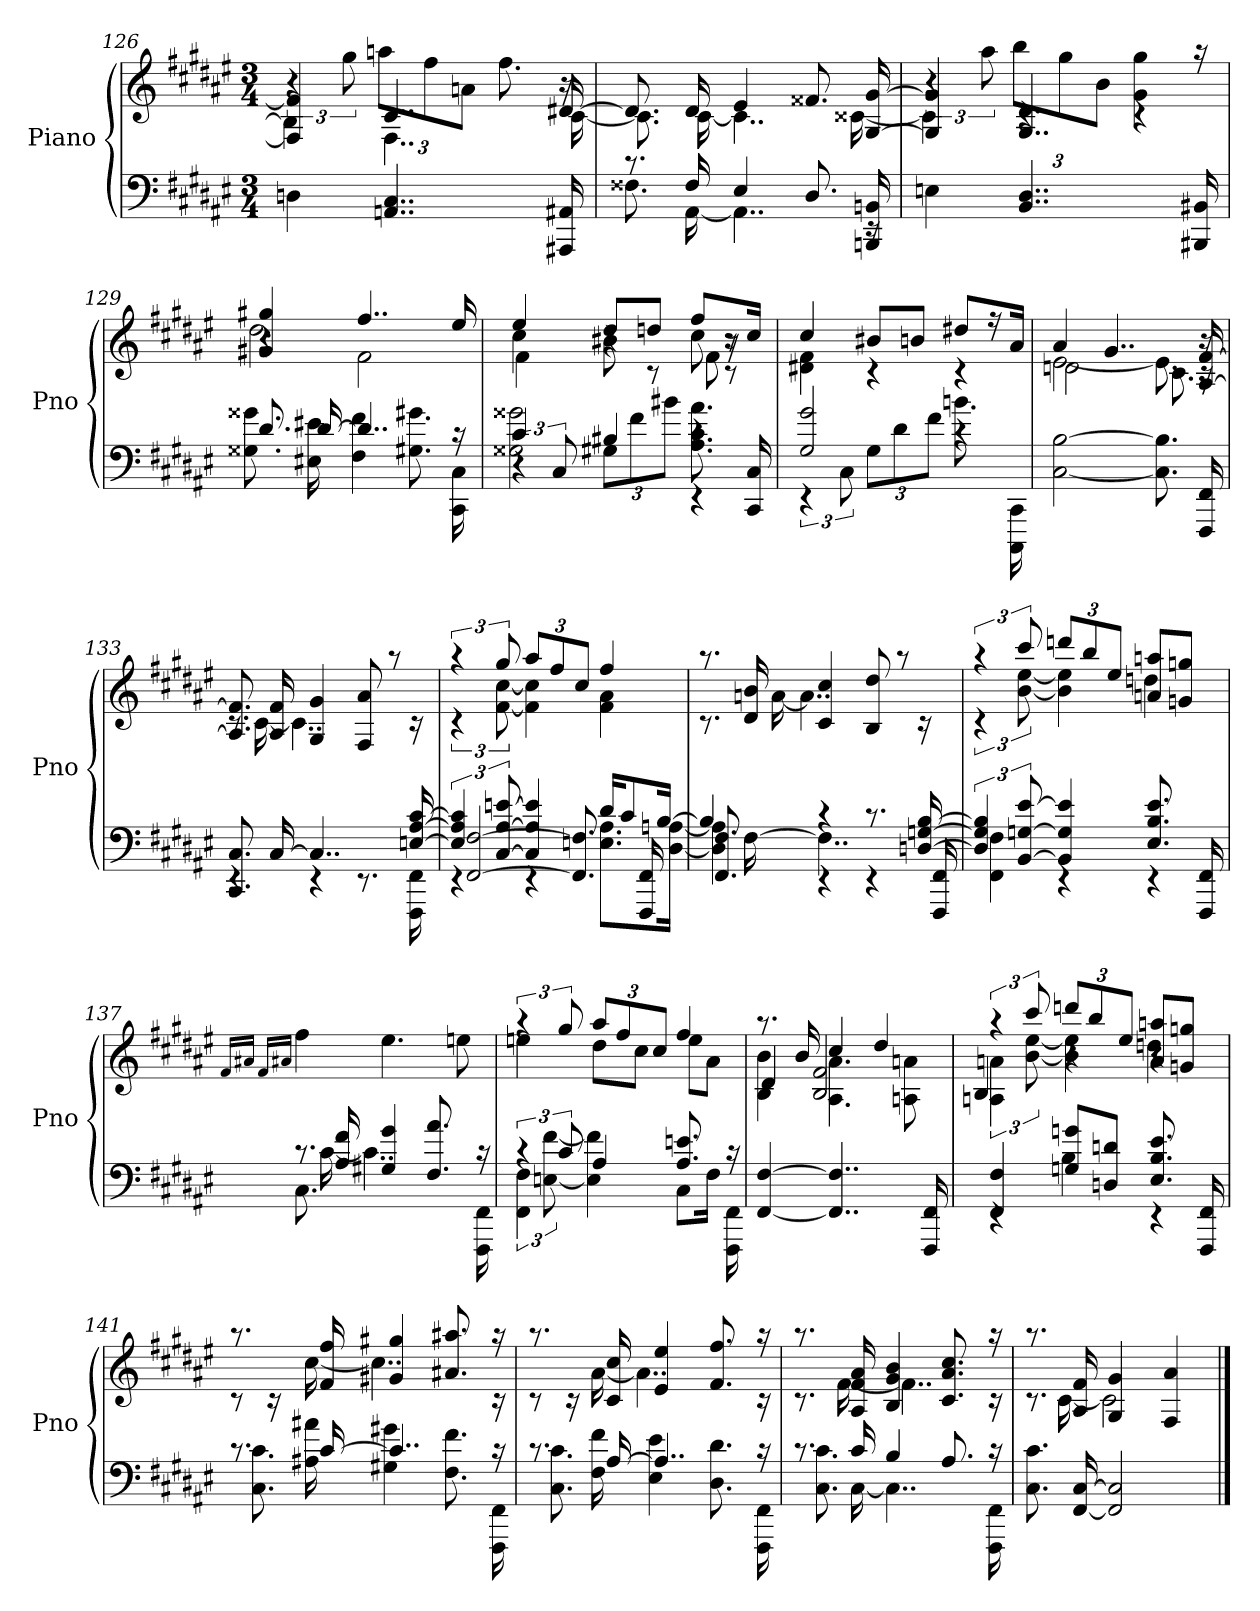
**kern	**kern
*part1	*part1
*staff2	*staff1
*I"Piano	*
*I'Pno	*
*clefF4	*clefG2
*k[f#c#g#d#a#e#]	*k[f#c#g#d#a#e#]
*M3/4	*M3/4
=126	=126
*	*^
*	*	*^
4Dn	4F#] 4f#]	4B#]	6r
.	.	.	12gg#\
4..AAn 4..C#	4..c#	4..F#	12aan\L
.	.	.	12ff#\
.	.	.	12an\J
.	.	.	8.ff#\
16AAA#X 16AA#X	[16d#X	[16c#	16r
*	*	*v	*v
=127	=127	=127
*^	*	*
8.rc	8.F##X	8.d#]	8.c#]
16F##	[16AA#	16d#	[16c#
4E#	4..AA#]	4e#	4..c#]
8.D#	.	8.f##X	.
16BBBn 16BBn	16rEE	[16G# [16g#	[16c##X
*v	*v	*	*
=128	=128	=128
*	*	*^
4En	4G#] 4g#]	4c##]	6r
.	.	.	12aa#\
4..BB 4..D#	4..G# 4..d#	4rc	12bb\L
.	.	.	12gg#\
.	.	.	12b\J
.	.	4rc	4g#\ 4gg#\
16BBB#X 16BB#X	16raa	.	.
=129	=129	=129	=129
*^	*	*	*
8.d#	8.G##X 8.g##X	4g#X 4gg#X	2.dd#	4r
[16d#	16E#X 16e#X	.	.	.
4..d#]	4F# 4f#	4..ff#	.	2f#\
.	8.G#X 8.g#X	.	.	.
16rc	16CC# 16C#	16ee#	.	.
=130	=130	=130	=130	=130
*	*^	*	*	*
4c#	2G##X 2g##X	6r	4ee#	4cc#	4f#\
.	.	12C#/	.	.	.
4B#X	.	12G#X\L	8dd#L	8b#X	4r
.	.	12f#\	.	.	.
.	.	.	8ddnJ	8rc	.
.	.	12b#X\J	.	.	.
4rc	4rEE	8.A#\ 8.c#\ 8.a#\	8ff#L	8cc#	8f#\
.	.	.	16r	8rc	8r
.	.	16CC#/ 16C#/	16cc#Jk	.	.
*	*v	*v	*	*	*
*	*	*	*v	*v
=131	=131	=131	=131
2G# 2g#	6rEE	4cc#	4d#X 4f#
.	12C#	.	.
.	12G#L	8b#XL	4rc
.	12d#	.	.
.	.	8bnJ	.
.	12f#J	.	.
4rc	8.bn	8dd#XL	4rc
.	.	16r	.
.	16CCC# 16CC#	16a#Jk	.
*v	*v	*	*
=132	=132	=132
*	*	*^
[2C# [2B	4a#	[2e#	2dn\
.	4..g#	.	.
8.C#] 8.B]	.	8.e#]	8.c#\
16FFF# 16FF#	[16A# [16f#	16rc	16r
*	*	*v	*v
=133	=133	=133
*^	*	*
8.CC# 8.C#	4rEE	8.A#] 8.f#]	8.rc
[16C#	.	16A# 16f#	[16c#
4..C#]	4rEE	4G# 4g#	4..c#]
.	8.rEE	8F# 8a#	.
.	.	8raa	.
[16En [16A# [16c#	16FFF# 16FF#	.	16rc
=134	=134	=134	=134
*	*^	*	*
6E] 6A#] 6c#]	4rEE	[2FF#/ [2F#/	6raa	6rc
[12C# [12A# [12en	.	.	12gg#	[12f# [12cc#
4C#] 4A#] 4e]	4rEE	.	12aa#L	4f#] 4cc#]
.	.	.	12ff#	.
.	.	.	12cc#J	.
16d#KL	8.En 8.A#L	8.FF#]/ 8.F#]/	4ff#	4f# 4a#
8c#	.	.	.	.
[16BJk	[16D# [16AnJk	16FFF#/ 16FF#/	.	.
=135	=135	=135	=135	=135
4B]	4D#] 4A]	8.FF#/ 8.F#/	8.raa	8.rc
.	.	[16F#\	16d# 16b	[16an
4rc	4rEE	4..F#\]	4c# 4cc#	4..a]
8.rc	4rEE	.	8B 8dd#	.
.	.	.	8raa	.
[16Dn [16Gn [16B	.	16FFF#/ 16FF#/	.	16rc
*	*v	*v	*	*
=136	=136	=136	=136
6D] 6G] 6B]	4FF# 4F#	6raa	6rc
[12BB [12Gn [12e#	.	12ccc#	[12b [12ee#
4BB] 4G] 4e#]	4rEE	12dddnL	4b] 4ee#]
.	.	12bb	.
.	.	12ee#J	.
8.E# 8.B 8.e#	4rEE	8an 8aanL	4ddn
.	.	8gn 8ggnJ	.
16FFF# 16FF#	.	.	.
*	*	*v	*v
=137	=137	=137
.	.	16qqf#/LL
.	.	16qqa#X/JJ
.	.	16qqf#/LL
.	.	16qqa#X/JJ
8.rc	8.C#	4ff#
16A# 16f#	[16c#	.
4G#X 4g#	4..c#]	4.ee#
8.F# 8.a#	.	.
.	.	8een
16rc	16FFF# 16FF#	.
=138	=138	=138
*	*	*^
6rc	6FF# 6F#	6raa	4een
12c#	[12En [12f#	12gg#	.
4A#	4E] 4f#]	12aa#L	8dd#L
.	.	12ff#	.
.	.	.	8cc#J
.	.	12cc#J	.
8.A# 8.en	8C#L	4ff#	8eeL
.	16F#Jk	.	8a#J
16rc	16FFF# 16FF#	.	.
*v	*v	*	*
=139	=139	=139
*	*	*^
[4FF# [4F#	8.raa	4B 4b	4d#/
.	16b	.	.
4..FF#] 4..F#]	4cc#	4.A# 4.a#	2B/ 2f#/
.	4dd#	.	.
.	.	8An 8an	.
16FFF# 16FF#	.	.	.
=140	=140	=140	=140
*^	*	*	*
4FF# 4F#	4rEE	6raa	6An 6an	4B/
.	.	12ccc#	[12b [12ee#	.
8Gn 8gnL	4B	12dddnL	4b] 4ee#]	4r
.	.	12bb	.	.
8Dn 8dnJ	.	.	.	.
.	.	12ee#J	.	.
8.E# 8.B 8.e#	4rEE	8a 8aanL	4ddn	4r
.	.	8gn 8ggnJ	.	.
16FFF# 16FF#	.	.	.	.
*	*	*	*v	*v
=141	=141	=141	=141
8.rc	8.C# 8.c#	8.raa	8rc
.	.	.	16rc
[16c#	16A#X 16a#X	16f# 16ff#	[16cc#
4..c#]	4G#X 4g#X	4g#X 4gg#X	4..cc#]
.	8.F# 8.f#	8.a#X 8.aa#X	.
16rc	16FFF# 16FF#	16raa	16rc
=142	=142	=142	=142
8.rc	8.C# 8.c#	8.raa	8rc
.	.	.	16rc
[16A#	16F# 16f#	16c# 16cc#	[16a#
4..A#]	4E# 4e#	4e# 4ee#	4..a#]
.	8.D# 8.d#	8.f# 8.ff#	.
16rc	16FFF# 16FF#	16raa	16rc
=143	=143	=143	=143
8.rc	8.C# 8.c#	8.raa	8.rc
16c#	[16C#	16A# 16f# 16a#	[16f#
4B	4..C#]	4B 4g# 4b	4..f#]
8.A#	.	8.c# 8.a# 8.cc#	.
16rc	16FFF# 16FF#	16raa	16rc
*v	*v	*	*
=144	=144	=144
8.C# 8.c#	8.raa	8.rc
[16FF# [16C#	16A# 16f#	[16c#
2FF#] 2C#]	4G# 4g#	2c#]
.	4F# 4a#	.
*	*v	*v
==	==
*-	*-
